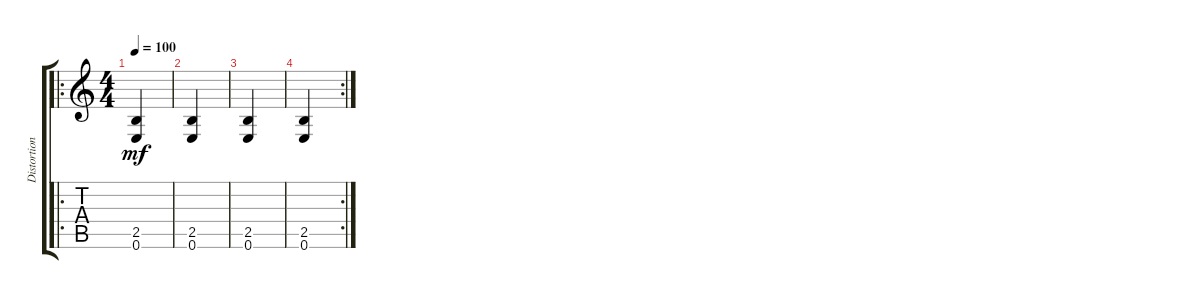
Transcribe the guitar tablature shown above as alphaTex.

\track ("Distortion Guitar" "Distortion") {instrument distortionguitar}
\staff {score tabs}
\tuning (E4 B3 G3 D3 A2 E2) {hide}
\ro
\ts (4 4)
\tempo 100
\clef g2
\ks c
(2.5 0.6).4{dy mf instrument distortionguitar} |
(2.5 0.6).4 |
(2.5 0.6).4 |
\rc 2
(2.5 0.6).4
